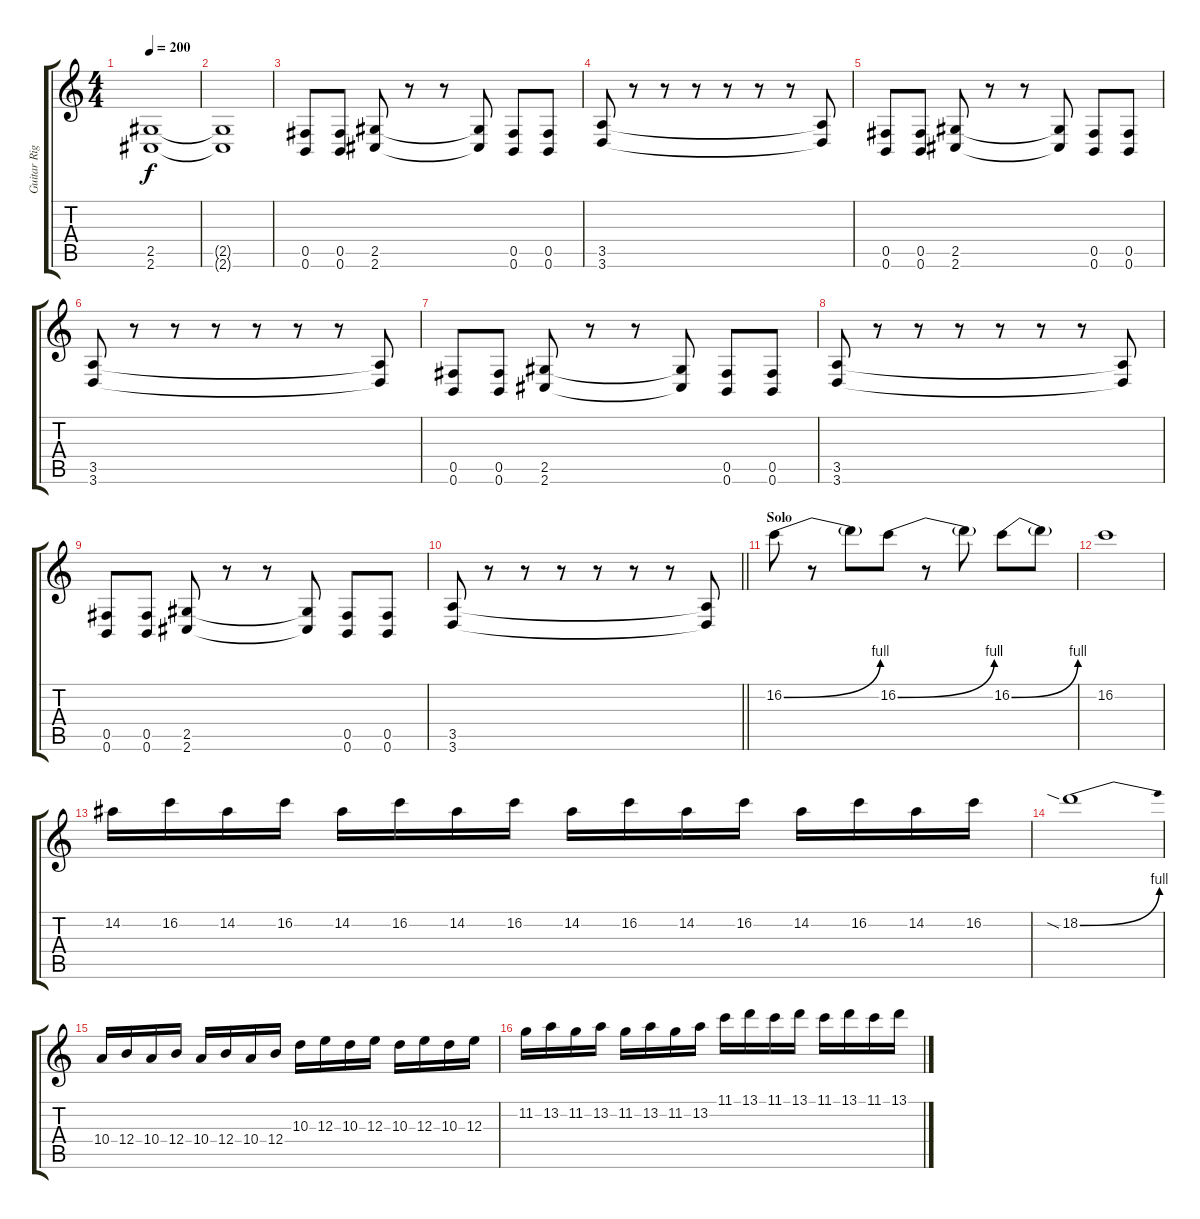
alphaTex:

\track ("Guitar Right" "Guitar Rig") {instrument distortionguitar}
\staff {score tabs}
\tuning (Db4 Ab3 E3 B2 Gb2 B1) {hide}
\ts (4 4)
\tempo 200
\clef g2
\ks c
(2.5{t} 2.6{t}).1{dy f} |
(2.5{t} 2.6{t}).1 |
(0.5 0.6).8 (0.5 0.6).8 (2.5 2.6).8 r.8 r.8 (2.5{t} 2.6{t}).8 (0.5 0.6).8 (0.5 0.6).8 |
(3.5 3.6).8 r.8 r.8 r.8 r.8 r.8 r.8 (3.5{t} 3.6{t}).8 |
(0.5 0.6).8 (0.5 0.6).8 (2.5 2.6).8 r.8 r.8 (2.5{t} 2.6{t}).8 (0.5 0.6).8 (0.5 0.6).8 |
(3.5 3.6).8 r.8 r.8 r.8 r.8 r.8 r.8 (3.5{t} 3.6{t}).8 |
(0.5 0.6).8 (0.5 0.6).8 (2.5 2.6).8 r.8 r.8 (2.5{t} 2.6{t}).8 (0.5 0.6).8 (0.5 0.6).8 |
(3.5 3.6).8 r.8 r.8 r.8 r.8 r.8 r.8 (3.5{t} 3.6{t}).8 |
(0.5 0.6).8 (0.5 0.6).8 (2.5 2.6).8 r.8 r.8 (2.5{t} 2.6{t}).8 (0.5 0.6).8 (0.5 0.6).8 |
\barLineRight lightlight
(3.5 3.6).8 r.8 r.8 r.8 r.8 r.8 r.8 (3.5{t} 3.6{t}).8 |
\section ("" "Solo")
16.2{be (bend 0 0 60 4)}.8{volume 16 balance 11 instrument overdrivenguitar} r.8 16.2{t}.8 16.2{be (bend 0 0 60 4)}.8 r.8 16.2{t}.8 16.2{be (bend 0 0 60 4)}.8 16.2{t}.8 |
16.2.1 |
14.2.16 16.2.16 14.2.16 16.2.16 14.2.16 16.2.16 14.2.16 16.2.16 14.2.16 16.2.16 14.2.16 16.2.16 14.2.16 16.2.16 14.2.16 16.2.16 |
18.2{be (bend 0 0 60 4) sia}.1 |
10.4.16 12.4.16 10.4.16 12.4.16 10.4.16 12.4.16 10.4.16 12.4.16 10.3.16 12.3.16 10.3.16 12.3.16 10.3.16 12.3.16 10.3.16 12.3.16 |
11.2.16 13.2.16 11.2.16 13.2.16 11.2.16 13.2.16 11.2.16 13.2.16 11.1.16 13.1.16 11.1.16 13.1.16 11.1.16 13.1.16 11.1.16 13.1.16
